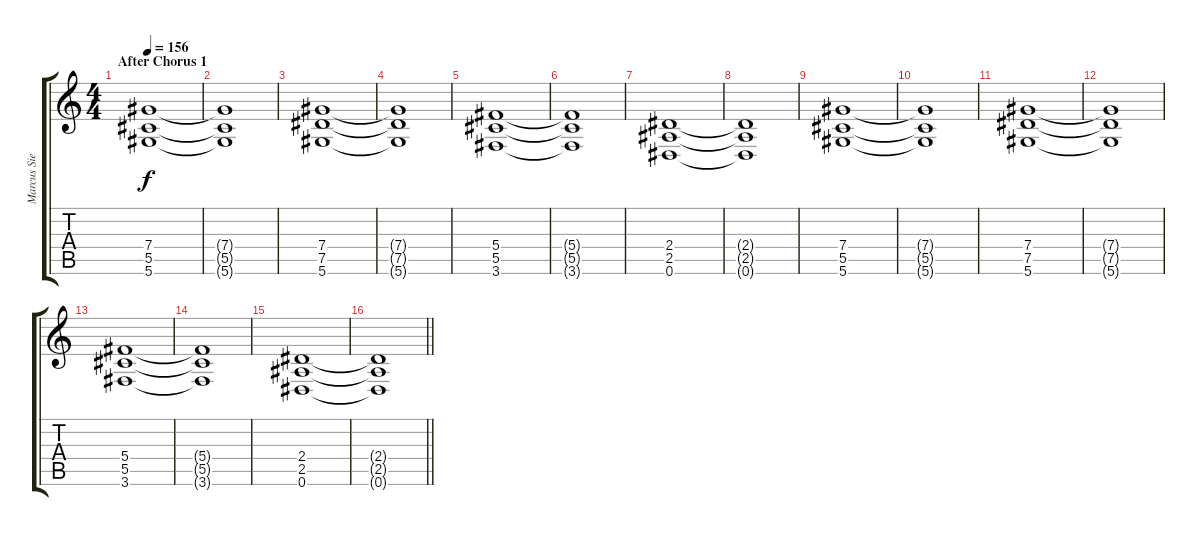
\track ("Marcus Siepen" "Marcus Sie") {instrument distortionguitar}
\staff {score tabs}
\tuning (Eb4 Bb3 Gb3 Db3 Ab2 Eb2) {hide}
\ts (4 4)
\section ("" "After Chorus 1")
\tempo 156
\clef g2
\ks c
(7.4 5.5 5.6).1{dy f volume 10} |
(7.4{t} 5.5{t} 5.6{t}).1 |
(7.4 7.5 5.6).1 |
(7.4{t} 7.5{t} 5.6{t}).1 |
(5.4 5.5 3.6).1 |
(5.4{t} 5.5{t} 3.6{t}).1 |
(2.4 2.5 0.6).1 |
(2.4{t} 2.5{t} 0.6{t}).1 |
(7.4 5.5 5.6).1 |
(7.4{t} 5.5{t} 5.6{t}).1 |
(7.4 7.5 5.6).1 |
(7.4{t} 7.5{t} 5.6{t}).1 |
(5.4 5.5 3.6).1 |
(5.4{t} 5.5{t} 3.6{t}).1 |
(2.4 2.5 0.6).1 |
\barLineRight lightlight
(2.4{t} 2.5{t} 0.6{t}).1
